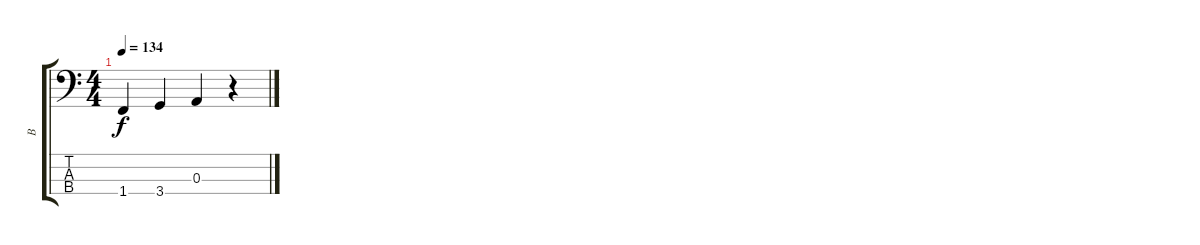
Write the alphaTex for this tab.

\track ("B" "B") {instrument electricbassfinger}
\staff {score tabs}
\tuning (G2 D2 A1 E1) {hide}
\ts (4 4)
\tempo 134
\clef f4
\ks c
1.4.4{dy f} 3.4.4 0.3.4 r.4
